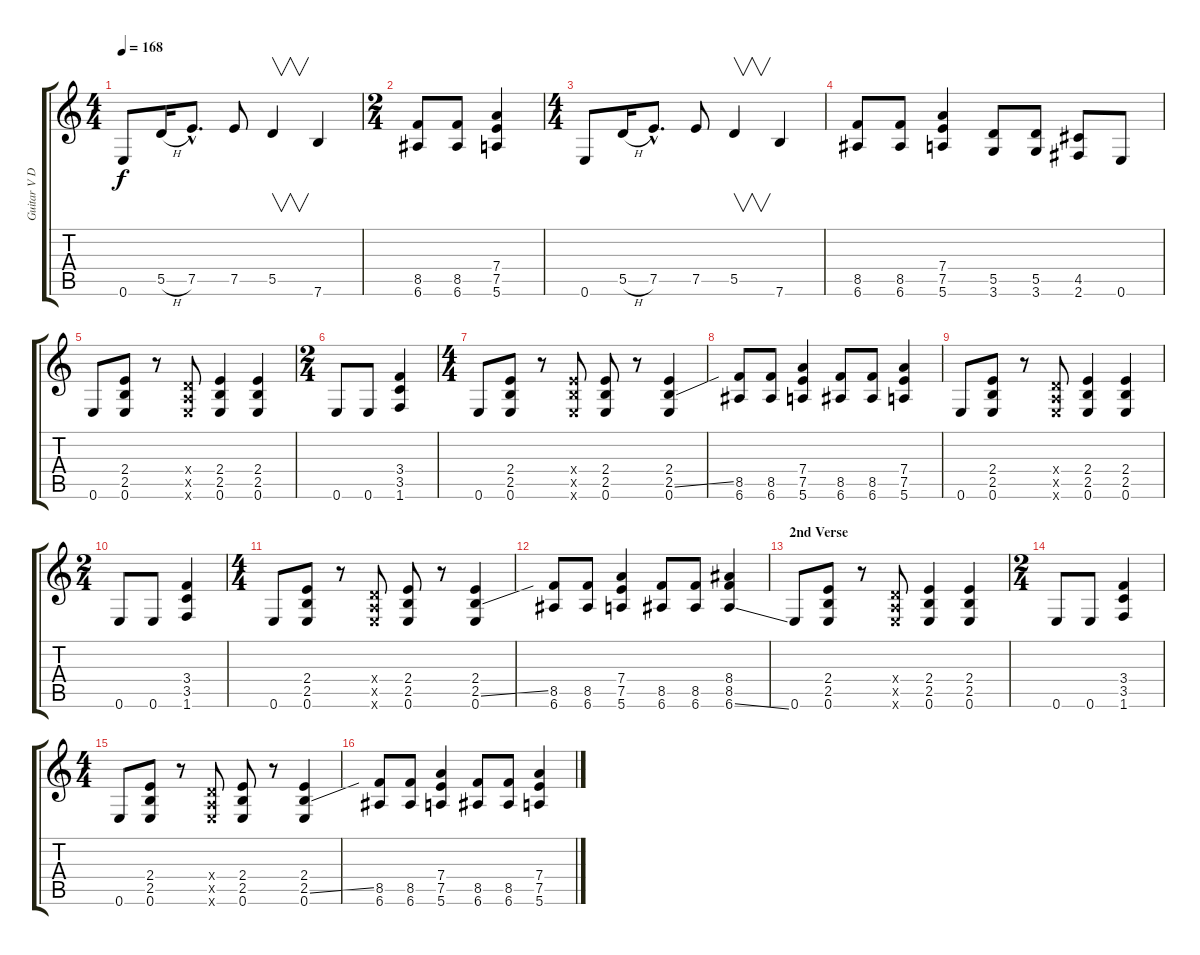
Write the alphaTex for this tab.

\track ("Guitar V Distortion" "Guitar V D") {instrument distortionguitar}
\staff {score tabs}
\tuning (E4 B3 G3 D3 A2 E2) {hide}
\ts (4 4)
\tempo 168
\clef g2
\ks c
0.6.8{dy f} 5.5{h}.16 7.5{hac}.8{d} 7.5.8 5.5.4{v} 7.6.4 |
\ts (2 4)
(8.5 6.6).8 (8.5 6.6).8 (7.4 7.5 5.6).4 |
\ts (4 4)
0.6.8 5.5{h}.16 7.5{hac}.8{d} 7.5.8 5.5.4{v} 7.6.4 |
(8.5 6.6).8 (8.5 6.6).8 (7.4 7.5 5.6).4 (5.5 3.6).8 (5.5 3.6).8 (4.5 2.6).8 0.6.8 |
0.6.8 (2.4 2.5 0.6).8 r.8 (0.4{x} 0.5{x} 0.6{x}).8 (2.4 2.5 0.6).4 (2.4 2.5 0.6).4 |
\ts (2 4)
0.6.8 0.6.8 (3.4 3.5 1.6).4 |
\ts (4 4)
0.6.8 (2.4 2.5 0.6).8 r.8 (2.4{x} 2.5{x} 0.6{x}).8 (2.4 2.5 0.6).8 r.8 (2.4 2.5{ss} 0.6).4 |
(8.5 6.6).8 (8.5 6.6).8 (7.4 7.5 5.6).4 (8.5 6.6).8 (8.5 6.6).8 (7.4 7.5 5.6).4 |
0.6.8 (2.4 2.5 0.6).8 r.8 (0.4{x} 0.5{x} 0.6{x}).8 (2.4 2.5 0.6).4 (2.4 2.5 0.6).4 |
\ts (2 4)
0.6.8 0.6.8 (3.4 3.5 1.6).4 |
\ts (4 4)
0.6.8 (2.4 2.5 0.6).8 r.8 (0.4{x} 0.5{x} 0.6{x}).8 (2.4 2.5 0.6).8 r.8 (2.4 2.5{ss} 0.6).4 |
(8.5 6.6).8 (8.5 6.6).8 (7.4 7.5 5.6).4 (8.5 6.6).8 (8.5 6.6).8 (8.4 8.5 6.6{ss}).4 |
\section ("" "2nd Verse")
0.6.8 (2.4 2.5 0.6).8 r.8 (0.4{x} 0.5{x} 0.6{x}).8 (2.4 2.5 0.6).4 (2.4 2.5 0.6).4 |
\ts (2 4)
0.6.8 0.6.8 (3.4 3.5 1.6).4 |
\ts (4 4)
0.6.8 (2.4 2.5 0.6).8 r.8 (0.4{x} 0.5{x} 0.6{x}).8 (2.4 2.5 0.6).8 r.8 (2.4 2.5{ss} 0.6).4 |
(8.5 6.6).8 (8.5 6.6).8 (7.4 7.5 5.6).4 (8.5 6.6).8 (8.5 6.6).8 (7.4 7.5 5.6).4
